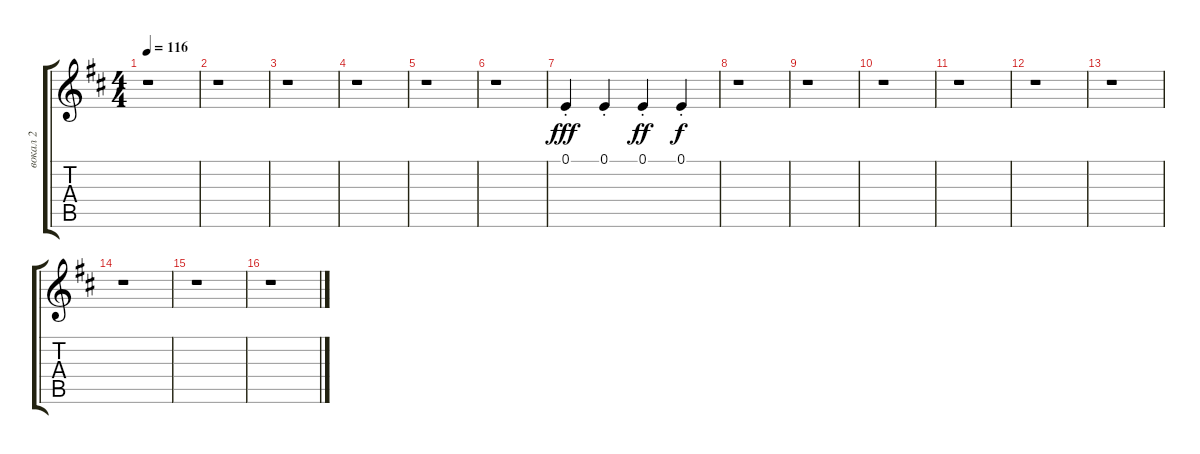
\track ("вокал 2" "вокал 2") {instrument accordion}
\staff {score tabs}
\tuning (E4 B3 G3 D3 A2 E2) {hide}
\ts (4 4)
\tempo 116
\clef g2
\ks d
r.1{dy fff} |
r.1 |
r.1 |
r.1 |
r.1 |
r.1 |
0.1{st}.4 0.1{st}.4 0.1{st}.4{dy ff} 0.1{st}.4{dy f} |
r.1 |
r.1 |
r.1 |
r.1 |
r.1 |
r.1 |
r.1 |
r.1 |
r.1
